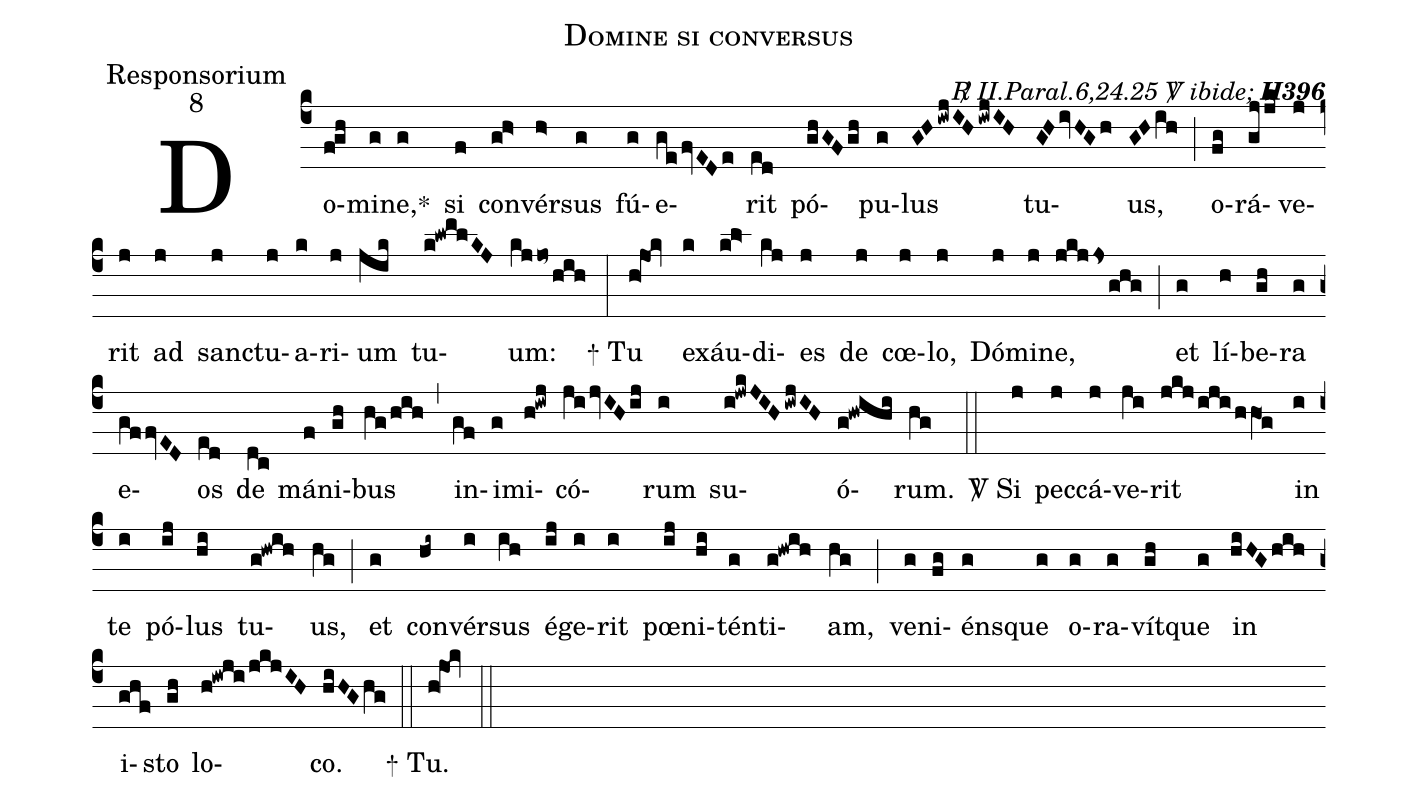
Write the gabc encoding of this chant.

name:Domine si conversus;
office-part:Responsorium;
mode:8;
commentary:{\itshape\mdseries \Rbar\  II.Paral.6,24.25 \Vbar\ ibide;\/} {\bfseries H396};
%%
(c4) Do(f!gh)mi(g)ne,<sp>*</sp>(g)
si(f) con(g!h>)vér(h>)sus(g) fú(g)e(gefvEDe)rit(ed) pó(ghGFgh)pu(g)lus(GHiwjIHiwjIH) tu(GHivHGh)us,(GHih) (;)
o(fg)rá(gjjk)ve(j)rit(j) ad(j) san(j)ctu(j)a(k)ri(j)um(jik) tu(k!lwmlKJ)um:(kjjo~hih) (:)
<sp>+</sp> Tu(h!jO1!kv) ex(k)áu(k!l>)di(kj)es(j) de(j) cœ(j)lo,(j) Dó(j)mi(j)ne,(jkjjsghg) (;)
et(g) lí(h)be(gh)ra(g) e(gffvED)os(ed) de(dc) má(f)ni(gh)bus(hg/hih) (,)
in(gf)i(g)mi(h!iwj)có(jijvIHij)rum(i) su(i!jwkJIHiwjIH)ó(g!hwihi)rum.(hg) (::)
<sp>V/</sp> Si(j) pec(j)cá(j)ve(ji)rit(jkj/iji/hhO1g) in(i) te(i) pó(ij)lus(hi) tu(g!hwih)us,(hg) (;)
et(g) con(hi~)vér(i)sus(ih) é(ij)ge(i)rit(i) pœ(ij)ni(hi)tén(g)ti(g!hwih)am,(hg) (;)
ve(g)ni(fg)én(g)sque(g) o(g)ra(g)vít(gh)que(g) in(hiHGhih) i(ghf)sto(gh) lo(h!iwji/jkjIH)co.(hiHGhg) (::)
<sp>+</sp> Tu.(h!jO1!kv) (::)
